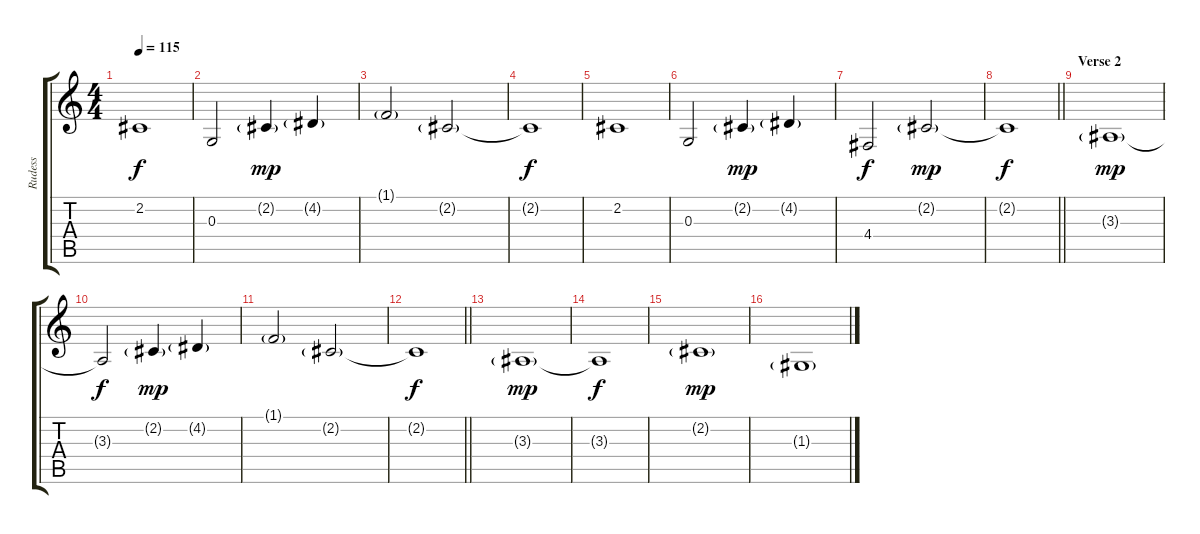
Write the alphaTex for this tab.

\track ("Rudess" "Rudess") {instrument stringensemble1}
\staff {score tabs}
\tuning (E4 B3 G3 D3 A2 E2) {hide}
\ts (4 4)
\tempo 115
\clef g2
\ks c
2.2.1{dy f} |
0.3.2 2.2{g}.4{dy mp} 4.2{g}.4 |
1.1{g}.2 2.2{g}.2 |
2.2{t}.1{dy f} |
2.2.1 |
0.3.2 2.2{g}.4{dy mp} 4.2{g}.4 |
4.4.2{dy f} 2.2{g}.2{dy mp} |
\barLineRight lightlight
2.2{t}.1{dy f} |
\section ("" "Verse 2")
3.3{g}.1{dy mp} |
3.3{t}.2{dy f} 2.2{g}.4{dy mp} 4.2{g}.4 |
1.1{g}.2 2.2{g}.2 |
\barLineRight lightlight
2.2{t}.1{dy f} |
3.3{g}.1{dy mp} |
3.3{t}.1{dy f} |
2.2{g}.1{dy mp} |
1.3{g}.1
